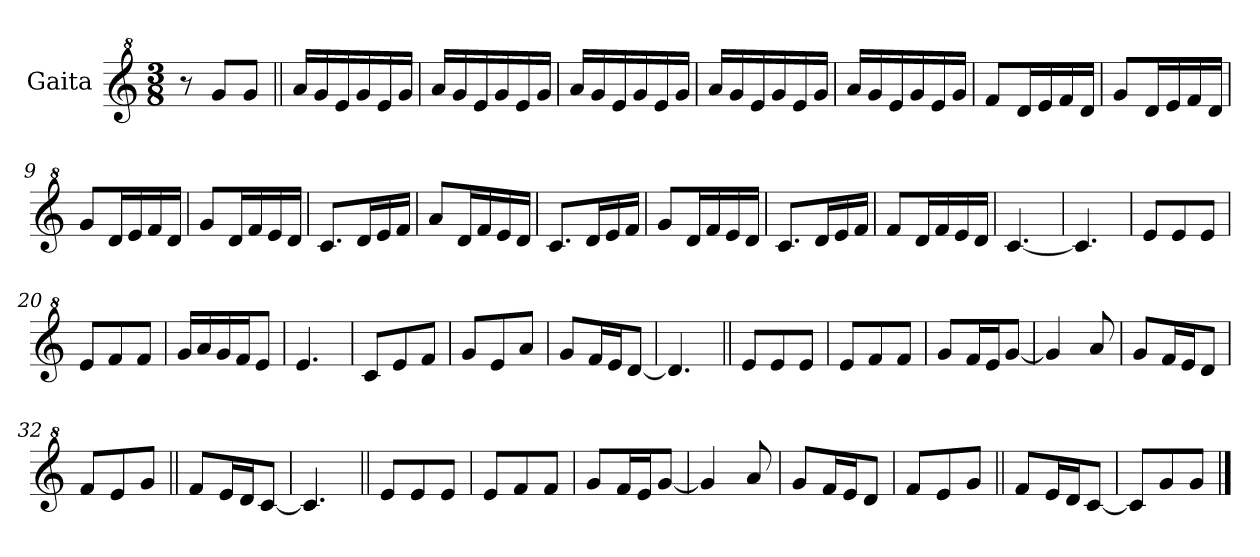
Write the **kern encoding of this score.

**kern
*part1
*staff1
*I"Gaita
*clefG^2
*k[]
*M3/8
*MM114
=1
8r
8gg/L
8gg/J
=2||
16aa/LL
16gg/
16ee/
16gg/
16ee/
16gg/JJ
=3
16aa/LL
16gg/
16ee/
16gg/
16ee/
16gg/JJ
=4
16aa/LL
16gg/
16ee/
16gg/
16ee/
16gg/JJ
=5
16aa/LL
16gg/
16ee/
16gg/
16ee/
16gg/JJ
!!LO:LB:g=z
=6
16aa/LL
16gg/
16ee/
16gg/
16ee/
16gg/JJ
=7
8ff/L
16dd/L
16ee/
16ff/
16dd/JJ
=8
8gg/L
16dd/L
16ee/
16ff/
16dd/JJ
=9
8gg/L
16dd/L
16ee/
16ff/
16dd/JJ
=10
8gg/L
16dd/L
16ff/
16ee/
16dd/JJ
=11
8.cc/L
16dd/L
16ee/
16ff/JJ
!!LO:LB:g=z
=12
8aa/L
16dd/L
16ff/
16ee/
16dd/JJ
=13
8.cc/L
16dd/L
16ee/
16ff/JJ
=14
8gg/L
16dd/L
16ff/
16ee/
16dd/JJ
=15
8.cc/L
16dd/L
16ee/
16ff/JJ
=16
8ff/L
16dd/L
16ff/
16ee/
16dd/JJ
=17
[4.cc/
=18
4.cc/]
!!LO:LB:g=z
=19
8ee/L
8ee/
8ee/J
=20
8ee/L
8ff/
8ff/J
=21
16gg/LL
16aa/
16gg/
16ff/J
8ee/J
=22
4.ee/
=23
8cc/L
8ee/
8ff/J
=24
8gg/L
8ee/
8aa/J
=25
8gg/L
16ff/L
16ee/J
[8dd/J
=26
4.dd/]
!!LO:LB:g=z
=27||
8ee/L
8ee/
8ee/J
=28
8ee/L
8ff/
8ff/J
=29
8gg/L
16ff/L
16ee/J
[8gg/J
=30
4gg/]
8aa/
=31
8gg/L
16ff/L
16ee/J
8dd/J
=32
8ff/L
8ee/
8gg/J
=33||
8ff/L
16ee/L
16dd/J
[8cc/J
=34
4.cc/]
!!LO:LB:g=z
=27||
8ee/L
8ee/
8ee/J
=28
8ee/L
8ff/
8ff/J
=29
8gg/L
16ff/L
16ee/J
[8gg/J
=30
4gg/]
8aa/
=31
8gg/L
16ff/L
16ee/J
8dd/J
=32
8ff/L
8ee/
8gg/J
!!LO:LB:g=z
=35||
8ff/L
16ee/L
16dd/J
[8cc/J
=36
8cc/L]
8gg/
8gg/J
==
*-
